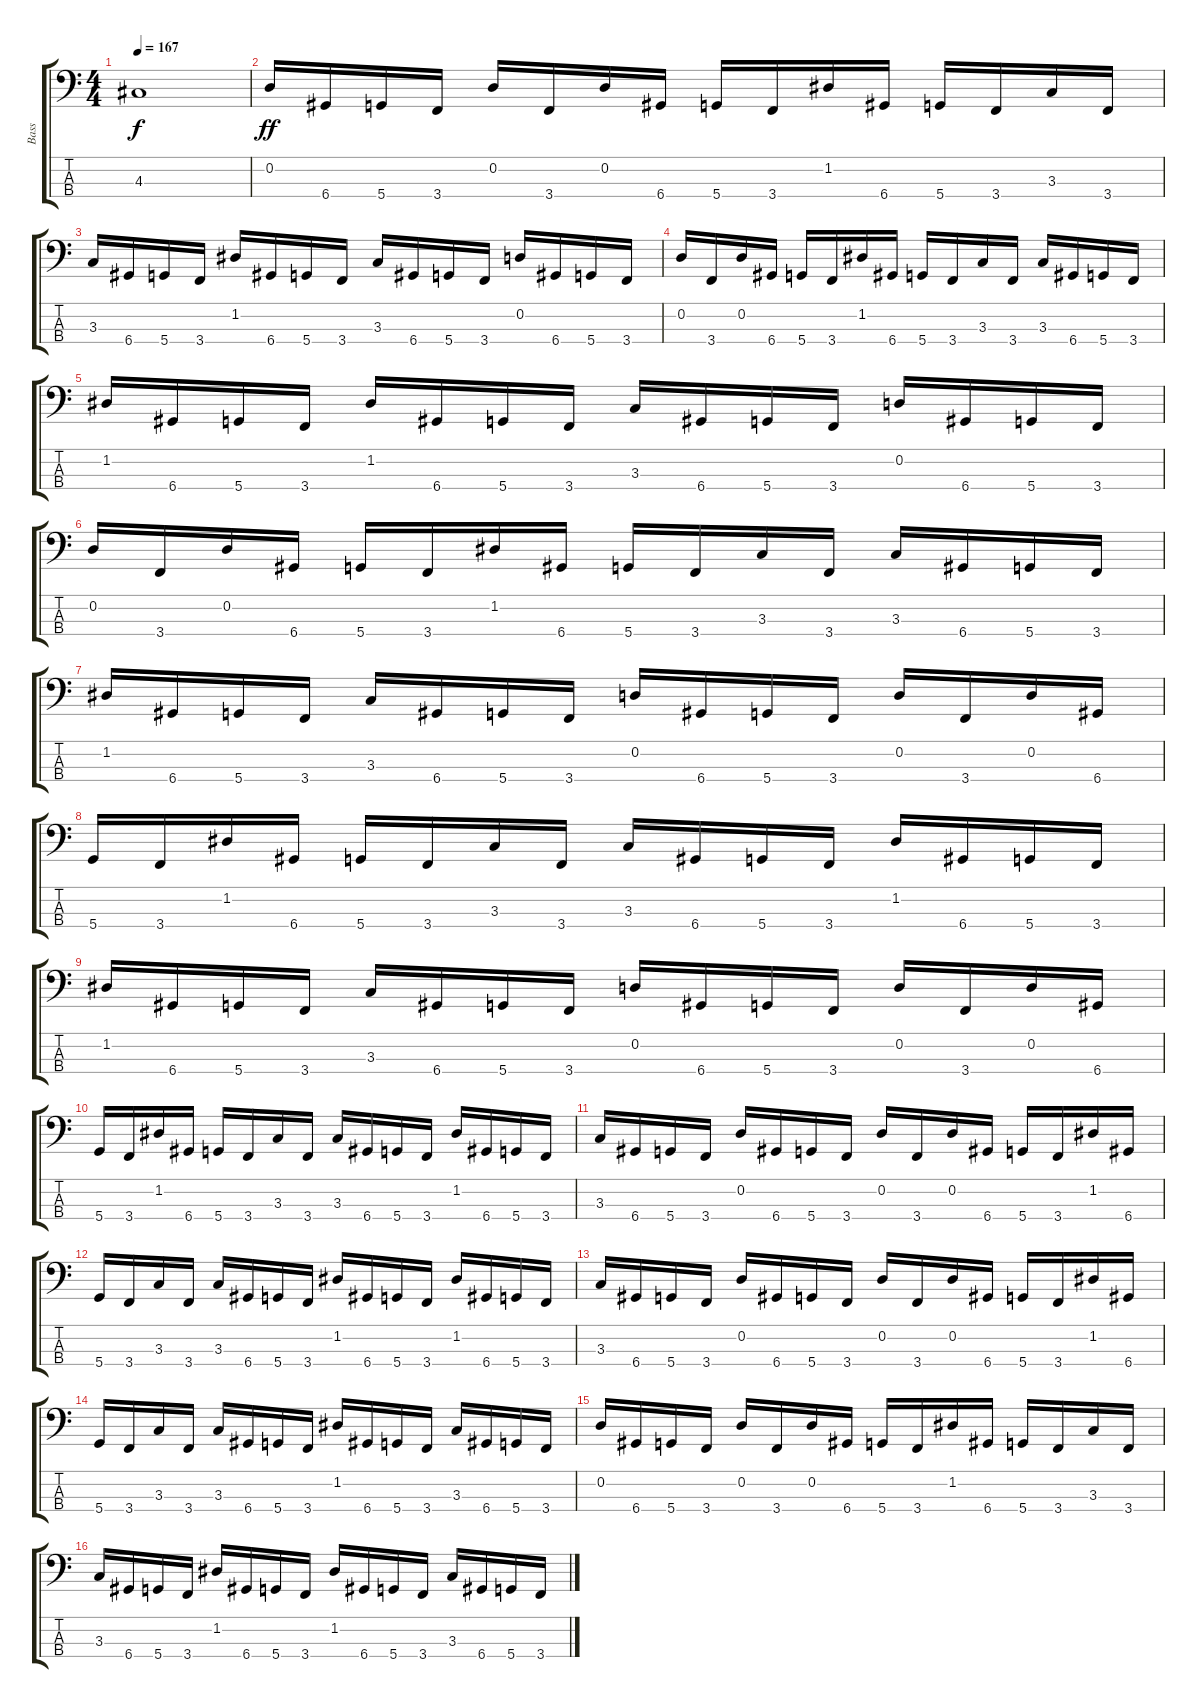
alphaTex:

\track ("Bass" "Bass") {instrument electricbassfinger}
\staff {score tabs}
\tuning (G2 D2 A1 D1) {hide}
\ts (4 4)
\tempo 167
\clef f4
\ks c
4.3{t}.1{dy f} |
0.2.16{dy ff} 6.4.16 5.4.16 3.4.16 0.2.16 3.4.16 0.2.16 6.4.16 5.4.16 3.4.16 1.2.16 6.4.16 5.4.16 3.4.16 3.3.16 3.4.16 |
3.3.16 6.4.16 5.4.16 3.4.16 1.2.16 6.4.16 5.4.16 3.4.16 3.3.16 6.4.16 5.4.16 3.4.16 0.2.16 6.4.16 5.4.16 3.4.16 |
0.2.16 3.4.16 0.2.16 6.4.16 5.4.16 3.4.16 1.2.16 6.4.16 5.4.16 3.4.16 3.3.16 3.4.16 3.3.16 6.4.16 5.4.16 3.4.16 |
1.2.16 6.4.16 5.4.16 3.4.16 1.2.16 6.4.16 5.4.16 3.4.16 3.3.16 6.4.16 5.4.16 3.4.16 0.2.16 6.4.16 5.4.16 3.4.16 |
0.2.16 3.4.16 0.2.16 6.4.16 5.4.16 3.4.16 1.2.16 6.4.16 5.4.16 3.4.16 3.3.16 3.4.16 3.3.16 6.4.16 5.4.16 3.4.16 |
1.2.16 6.4.16 5.4.16 3.4.16 3.3.16 6.4.16 5.4.16 3.4.16 0.2.16 6.4.16 5.4.16 3.4.16 0.2.16 3.4.16 0.2.16 6.4.16 |
5.4.16 3.4.16 1.2.16 6.4.16 5.4.16 3.4.16 3.3.16 3.4.16 3.3.16 6.4.16 5.4.16 3.4.16 1.2.16 6.4.16 5.4.16 3.4.16 |
1.2.16 6.4.16 5.4.16 3.4.16 3.3.16 6.4.16 5.4.16 3.4.16 0.2.16 6.4.16 5.4.16 3.4.16 0.2.16 3.4.16 0.2.16 6.4.16 |
5.4.16 3.4.16 1.2.16 6.4.16 5.4.16 3.4.16 3.3.16 3.4.16 3.3.16 6.4.16 5.4.16 3.4.16 1.2.16 6.4.16 5.4.16 3.4.16 |
3.3.16 6.4.16 5.4.16 3.4.16 0.2.16 6.4.16 5.4.16 3.4.16 0.2.16 3.4.16 0.2.16 6.4.16 5.4.16 3.4.16 1.2.16 6.4.16 |
5.4.16 3.4.16 3.3.16 3.4.16 3.3.16 6.4.16 5.4.16 3.4.16 1.2.16 6.4.16 5.4.16 3.4.16 1.2.16 6.4.16 5.4.16 3.4.16 |
3.3.16 6.4.16 5.4.16 3.4.16 0.2.16 6.4.16 5.4.16 3.4.16 0.2.16 3.4.16 0.2.16 6.4.16 5.4.16 3.4.16 1.2.16 6.4.16 |
5.4.16 3.4.16 3.3.16 3.4.16 3.3.16 6.4.16 5.4.16 3.4.16 1.2.16 6.4.16 5.4.16 3.4.16 3.3.16 6.4.16 5.4.16 3.4.16 |
0.2.16 6.4.16 5.4.16 3.4.16 0.2.16 3.4.16 0.2.16 6.4.16 5.4.16 3.4.16 1.2.16 6.4.16 5.4.16 3.4.16 3.3.16 3.4.16 |
3.3.16 6.4.16 5.4.16 3.4.16 1.2.16 6.4.16 5.4.16 3.4.16 1.2.16 6.4.16 5.4.16 3.4.16 3.3.16 6.4.16 5.4.16 3.4.16
